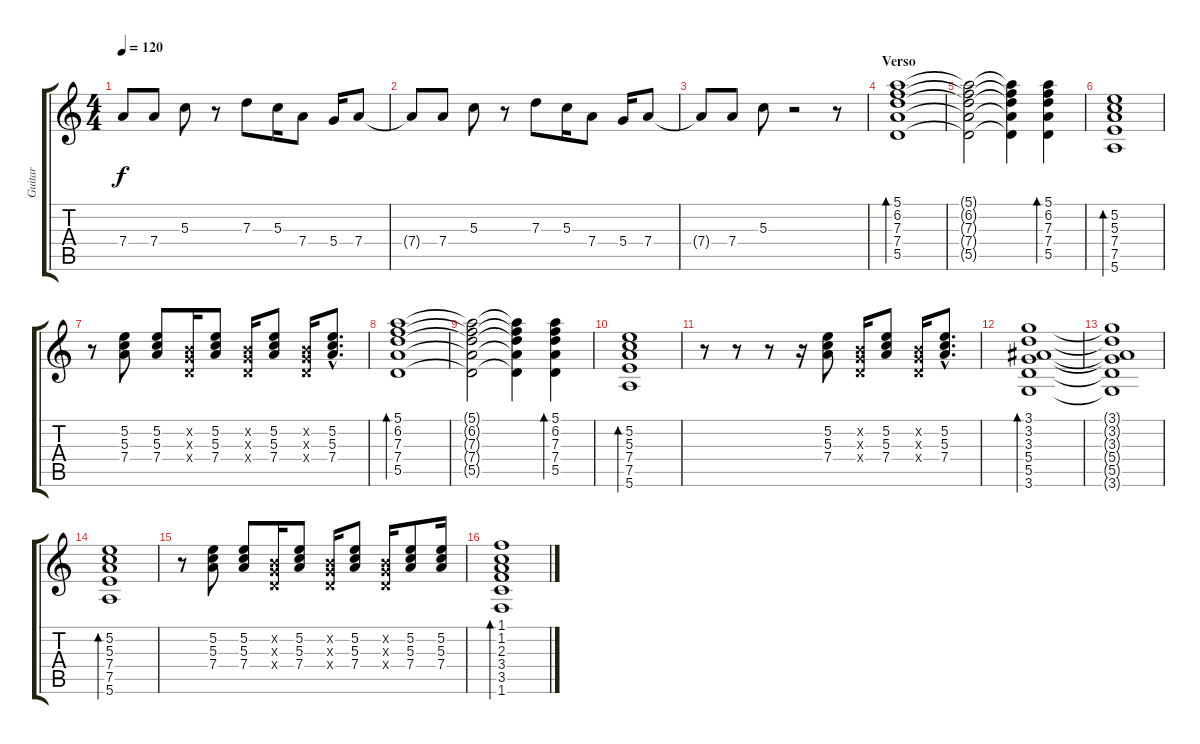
\track ("Guitar" "Guitar") {instrument overdrivenguitar}
\staff {score tabs}
\tuning (E4 B3 G3 D3 A2 E2) {hide}
\ts (4 4)
\tempo 120
\clef g2
\ks c
7.4{t}.8{dy f} 7.4.8 5.3.8 r.8 7.3.8 5.3.16 7.4.8 5.4.16 7.4.8 |
7.4{t}.8 7.4.8 5.3.8 r.8 7.3.8 5.3.16 7.4.8 5.4.16 7.4.8 |
7.4{t}.8 7.4.8 5.3.8 r.2 r.8 |
\section ("" "Verso")
(5.1 6.2 7.3 7.4 5.5).1{bd 120 instrument electricguitarclean} |
(5.1{t} 6.2{t} 7.3{t} 7.4{t} 5.5{t}).2 (5.1{t} 6.2{t} 7.3{t} 7.4{t} 5.5{t}).4 (5.1 6.2 7.3 7.4 5.5).4{bd 60} |
(5.2 5.3 7.4 7.5 5.6).1{bd 60} |
r.8 (5.2 5.3 7.4).8 (5.2 5.3 7.4).8 (0.2{x} 0.3{x} 0.4{x}).16 (5.2 5.3 7.4).8 (0.2{x} 0.3{x} 0.4{x}).16 (5.2 5.3 7.4).8 (0.2{x} 0.3{x} 0.4{x}).16 (5.2{hac} 5.3{hac} 7.4{hac}).8{d} |
(5.1 6.2 7.3 7.4 5.5).1{bd 60} |
(5.1{t} 6.2{t} 7.3{t} 7.4{t} 5.5{t}).2 (5.1{t} 6.2{t} 7.3{t} 7.4{t} 5.5{t}).4 (5.1 6.2 7.3 7.4 5.5).4{bd 60} |
(5.2 5.3 7.4 7.5 5.6).1{bd 60} |
r.8 r.8 r.8 r.16 (5.2 5.3 7.4).8 (0.2{x} 0.3{x} 0.4{x}).16 (5.2 5.3 7.4).8 (0.2{x} 0.3{x} 0.4{x}).16 (5.2{hac} 5.3{hac} 7.4{hac}).8{d} |
(3.1 3.2 3.3 5.4 5.5 3.6).1{bd 240} |
(3.1{t} 3.2{t} 3.3{t} 5.4{t} 5.5{t} 3.6{t}).1 |
(5.2 5.3 7.4 7.5 5.6).1{bd 240} |
r.8 (5.2 5.3 7.4).8 (5.2 5.3 7.4).8 (0.2{x} 0.3{x} 0.4{x}).16 (5.2 5.3 7.4).8 (0.2{x} 0.3{x} 0.4{x}).16 (5.2 5.3 7.4).8 (0.2{x} 0.3{x} 0.4{x}).16 (5.2 5.3 7.4).8 (5.2 5.3 7.4).16 |
(1.1 1.2 2.3 3.4 3.5 1.6).1{bd 240}
